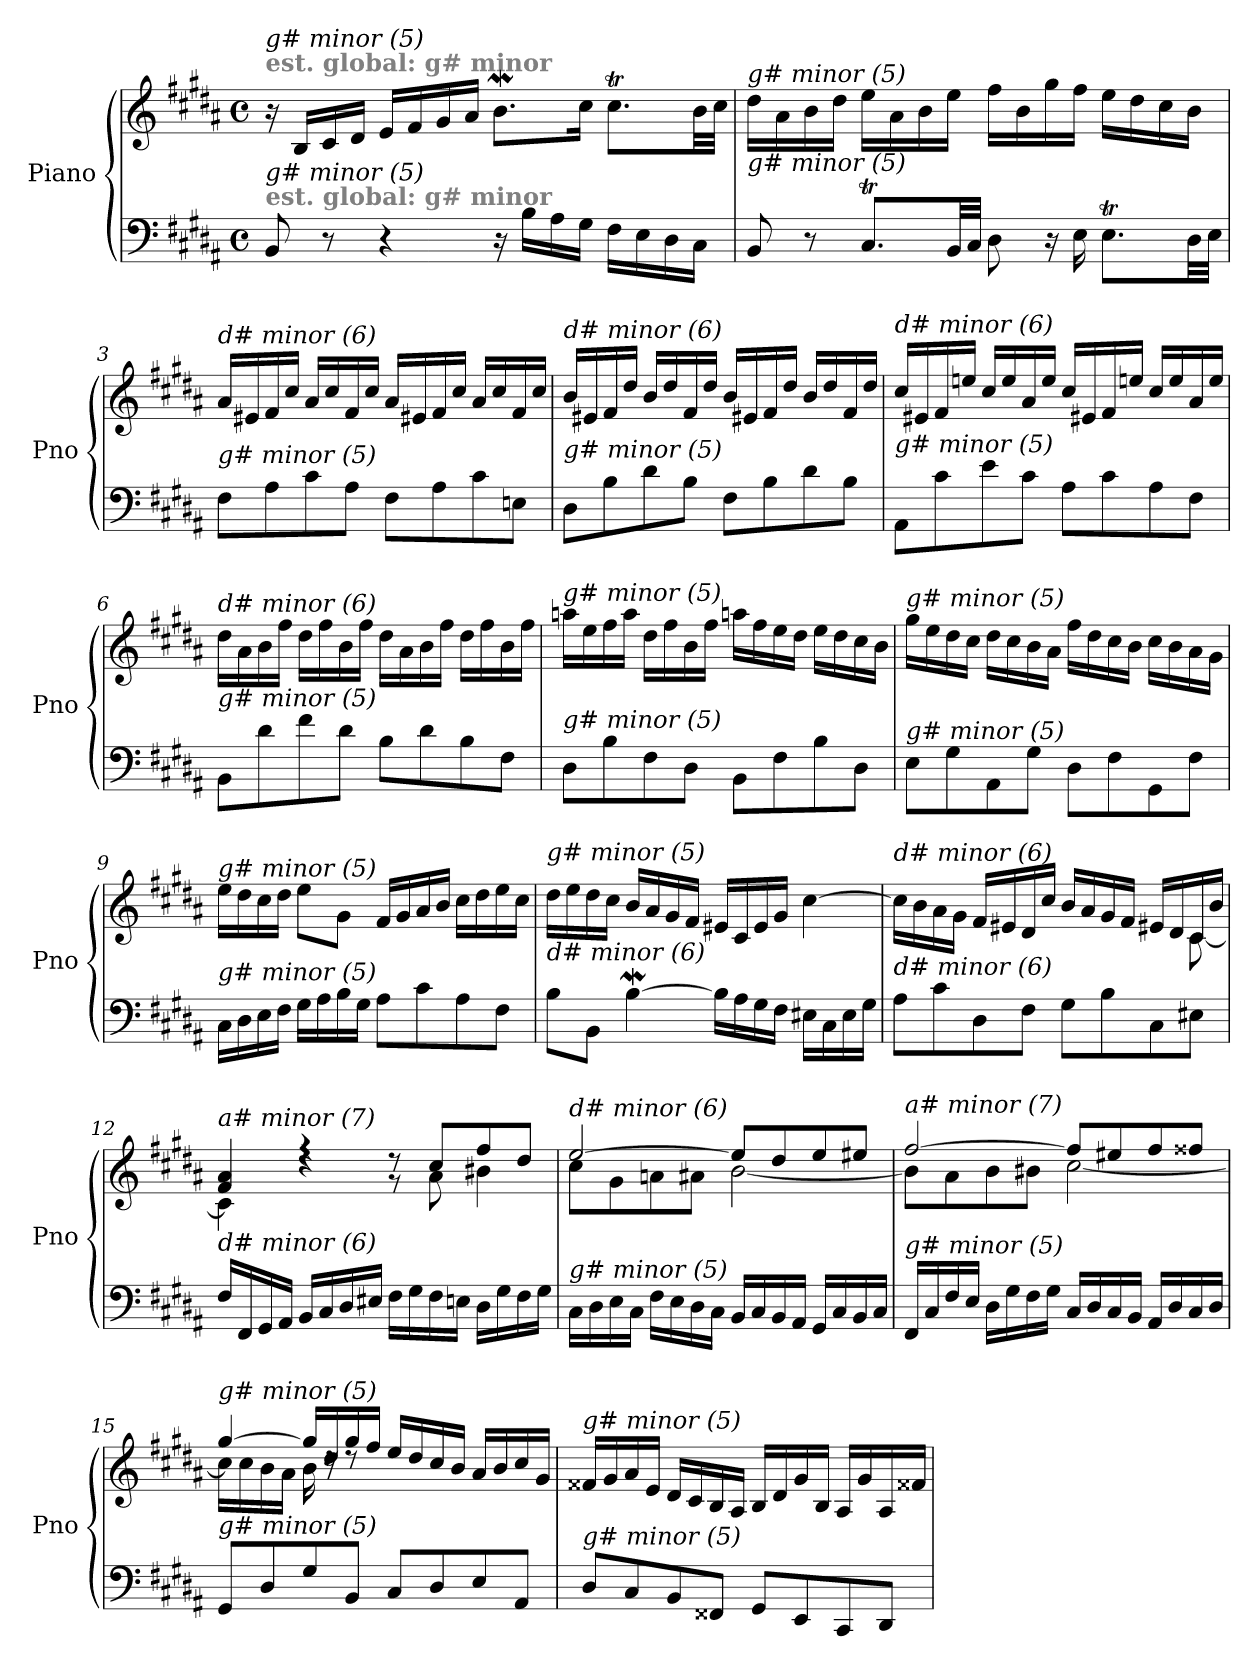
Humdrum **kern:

**kern	**kern
*part1	*part1
*staff2	*staff1
*I"Piano	*
*I'Pno	*
*clefF4	*clefG2
*k[f#c#g#d#a#]	*k[f#c#g#d#a#]
*M4/4	*M4/4
*met(c)	*met(c)
=1	=1
!	!LO:TX:a:B:color=#808080:t=est. global&colon; g# minor
!	!LO:TX:i:t=g# minor (5)
!LO:TX:a:B:color=#808080:t=est. global&colon; g# minor	!
!LO:TX:i:t=g# minor (5)	!
8BB/	16r
.	16B/LL
8r	16c#/
.	16d#/JJ
4r	16e/LL
.	16f#/
.	16g#/
.	16a#/JJ
16r	8.bw\L
16B\LL	.
16A#\	.
16G#\JJ	16cc#\Jk
16F#\LL	8.cc#T\L
16E\	.
16D#\	.
16C#\JJ	32b\LL
.	32cc#\JJJ
=2	=2
!	!LO:TX:i:t=g# minor (5)
!LO:TX:i:t=g# minor (5)	!
8BB/	16dd#\LL
.	16a#\
8r	16b\
.	16dd#\JJ
8.C#T/L	16ee\LL
.	16a#\
.	16b\
32BB/LL	16ee\JJ
32C#/JJJ	.
8D#\	16ff#\LL
.	16b\
16r	16gg#\
16E\	16ff#\JJ
8.ET\L	16ee\LL
.	16dd#\
.	16cc#\
32D#\LL	16b\JJ
32E\JJJ	.
=3	=3
!	!LO:TX:i:t=d# minor (6)
!LO:TX:i:t=g# minor (5)	!
8F#\L	16a#/LL
.	16e#X/
8A#\	16f#/
.	16cc#/JJ
8c#\	16a#/LL
.	16cc#/
8A#\J	16f#/
.	16cc#/JJ
8F#\L	16a#/LL
.	16e#X/
8A#\	16f#/
.	16cc#/JJ
8c#\	16a#/LL
.	16cc#/
8En\J	16f#/
.	16cc#/JJ
!!LO:LB:g=z
=4	=4
!	!LO:TX:i:t=d# minor (6)
!LO:TX:i:t=g# minor (5)	!
8D#\L	16b/LL
.	16e#X/
8B\	16f#/
.	16dd#/JJ
8d#\	16b/LL
.	16dd#/
8B\J	16f#/
.	16dd#/JJ
8F#\L	16b/LL
.	16e#X/
8B\	16f#/
.	16dd#/JJ
8d#\	16b/LL
.	16dd#/
8B\J	16f#/
.	16dd#/JJ
=5	=5
!	!LO:TX:i:t=d# minor (6)
!LO:TX:i:t=g# minor (5)	!
8AA#/L	16cc#/LL
.	16e#X/
8c#\	16f#/
.	16een/JJ
8e\	16cc#/LL
.	16ee/
8c#\J	16a#/
.	16ee/JJ
8A#\L	16cc#/LL
.	16e#X/
8c#\	16f#/
.	16een/JJ
8A#\	16cc#/LL
.	16ee/
8F#\J	16a#/
.	16ee/JJ
=6	=6
!	!LO:TX:i:t=d# minor (6)
!LO:TX:i:t=g# minor (5)	!
8BB\L	16dd#\LL
.	16a#\
8d#\	16b\
.	16ff#\JJ
8f#\	16dd#\LL
.	16ff#\
8d#\J	16b\
.	16ff#\JJ
8B\L	16dd#\LL
.	16a#\
8d#\	16b\
.	16ff#\JJ
8B\	16dd#\LL
.	16ff#\
8F#\J	16b\
.	16ff#\JJ
!!LO:LB:g=z
=7	=7
!	!LO:TX:i:t=g# minor (5)
!LO:TX:i:t=g# minor (5)	!
8D#\L	16aan\LL
.	16ee\
8B\	16ff#\
.	16aa\JJ
8F#\	16dd#\LL
.	16ff#\
8D#\J	16b\
.	16ff#\JJ
8BB\L	16aan\LL
.	16ff#\
8F#\	16ee\
.	16dd#\JJ
8B\	16ee\LL
.	16dd#\
8D#\J	16cc#\
.	16b\JJ
=8	=8
!	!LO:TX:i:t=g# minor (5)
!LO:TX:i:t=g# minor (5)	!
8E\L	16gg#\LL
.	16ee\
8G#\	16dd#\
.	16cc#\JJ
8AA#\	16dd#\LL
.	16cc#\
8G#\J	16b\
.	16a#\JJ
8D#\L	16ff#\LL
.	16dd#\
8F#\	16cc#\
.	16b\JJ
8GG#\	16cc#\LL
.	16b\
8F#\J	16a#\
.	16g#\JJ
=9	=9
!	!LO:TX:i:t=g# minor (5)
!LO:TX:i:t=g# minor (5)	!
16C#\LL	16ee\LL
16D#\	16dd#\
16E\	16cc#\
16F#\JJ	16dd#\JJ
16G#\LL	8ee\L
16A#\	.
16B\	8g#\J
16G#\JJ	.
8A#\L	16f#/LL
.	16g#/
8c#\	16a#/
.	16b/JJ
8A#\	16cc#\LL
.	16dd#\
8F#\J	16ee\
.	16cc#\JJ
!!LO:LB:g=z
=10	=10
!	!LO:TX:i:t=g# minor (5)
!LO:TX:i:t=d# minor (6)	!
8B\L	16dd#\LL
.	16ee\
8BB\J	16dd#\
.	16cc#\JJ
[4Bw\	16b/LL
.	16a#/
.	16g#/
.	16f#/JJ
16B\LL]	16e#X/LL
16A#\	16c#/
16G#\	16e#/
16F#\JJ	16g#/JJ
16E#X\LL	[4cc#\
16C#\	.
16E#\	.
16G#\JJ	.
=11	=11
*^	*^
!	!	!LO:TX:i:t=d# minor (6)	!
!LO:TX:i:t=d# minor (6)	!	!	!
2..ryy	8A#\L	16cc#\LL]	2..ryy
.	.	16b\	.
.	8c#\	16a#\	.
.	.	16g#\JJ	.
.	8D#\	16f#/LL	.
.	.	16e#X/	.
.	8F#\J	16d#/	.
.	.	16cc#/JJ	.
.	8G#\L	16b/LL	.
.	.	16a#/	.
.	8B\	16g#/	.
.	.	16f#/JJ	.
.	8C#\	16e#X/LL	.
.	.	16d#/	.
8ryy	8E#X\J	16c#/	[8c#\
.	.	16b/JJ	.
*v	*v	*	*
=12	=12	=12
!	!LO:TX:i:t=a# minor (7)	!
!LO:TX:i:t=d# minor (6)	!	!
16F#/LL	4f#/ 4a#/	4c#\]
16FF#/	.	.
16GG#/	.	.
16AA#/JJ	.	.
16BB/LL	4r	4rdd
16C#/	.	.
16D#/	.	.
16E#X/JJ	.	.
16F#\LL	8rg	8rdd
16G#\	.	.
16F#\	8cc#/L	8a#\
16En\JJ	.	.
16D#\LL	8ff#/	4b#X\
16G#\	.	.
16F#\	8dd#/J	.
16G#\JJ	.	.
!!LO:LB:g=z	!!
=13	=13	=13
!	!LO:TX:i:t=d# minor (6)	!
!LO:TX:i:t=g# minor (5)	!	!
16C#\LL	[2ee/	8cc#\L
16D#\	.	.
16E\	.	8g#\
16C#\JJ	.	.
16F#\LL	.	8an\
16E\	.	.
16D#\	.	8a#X\J
16C#\JJ	.	.
16BB/LL	8ee/L]	[2b\
16C#/	.	.
16BB/	8dd#/	.
16AA#/JJ	.	.
16GG#/LL	8ee/	.
16C#/	.	.
16BB/	8ee#X/J	.
16C#/JJ	.	.
=14	=14	=14
!	!LO:TX:i:t=a# minor (7)	!
!LO:TX:i:t=g# minor (5)	!	!
16FF#/LL	[2ff#/	8b\L]
16C#/	.	.
16F#/	.	8a#\
16E/JJ	.	.
16D#\LL	.	8b\
16G#\	.	.
16F#\	.	8b#X\J
16G#\JJ	.	.
16C#/LL	8ff#/L]	[2cc#\
16D#/	.	.
16C#/	8ee#X/	.
16BB/JJ	.	.
16AA#/LL	8ff#/	.
16D#/	.	.
16C#/	8ff##X/J	.
16D#/JJ	.	.
=15	=15	=15
*^	*	*
!	!	!LO:TX:i:t=g# minor (5)	!
!LO:TX:i:t=g# minor (5)	!	!	!
2ryy	8GG#/L	[4gg#/	16cc#\LL]
.	.	.	16cc#\
.	8D#/	.	16b\
.	.	.	16a#\JJ
.	8G#/	16gg#/LL]	16b\
.	.	16dd#/	16rdd
.	8BB/J	16gg#/	8rdd
.	.	16ff#/JJ	.
2ryy	8C#/L	16ee/LL	2ryy
.	.	16dd#/	.
.	8D#/	16cc#/	.
.	.	16b/JJ	.
.	8E/	16a#/LL	.
.	.	16b/	.
.	8AA#/J	16cc#/	.
.	.	16g#/JJ	.
*v	*v	*	*
*	*v	*v
!!LO:PB:g=z
=16	=16
!	!LO:TX:i:t=g# minor (5)
!LO:TX:i:t=g# minor (5)	!
8D#/L	16f##X/LL
.	16g#/
8C#/	16a#/
.	16e/JJ
8BB/	16d#/LL
.	16c#/
8FF##X/J	16B/
.	16A#/JJ
8GG#/L	16B/LL
.	16d#/
8EE/	16g#/
.	16B/JJ
8CC#/	16A#/LL
.	16g#/
8DD#/J	16A#/
.	16f##X/JJ
=	=
*-	*-
